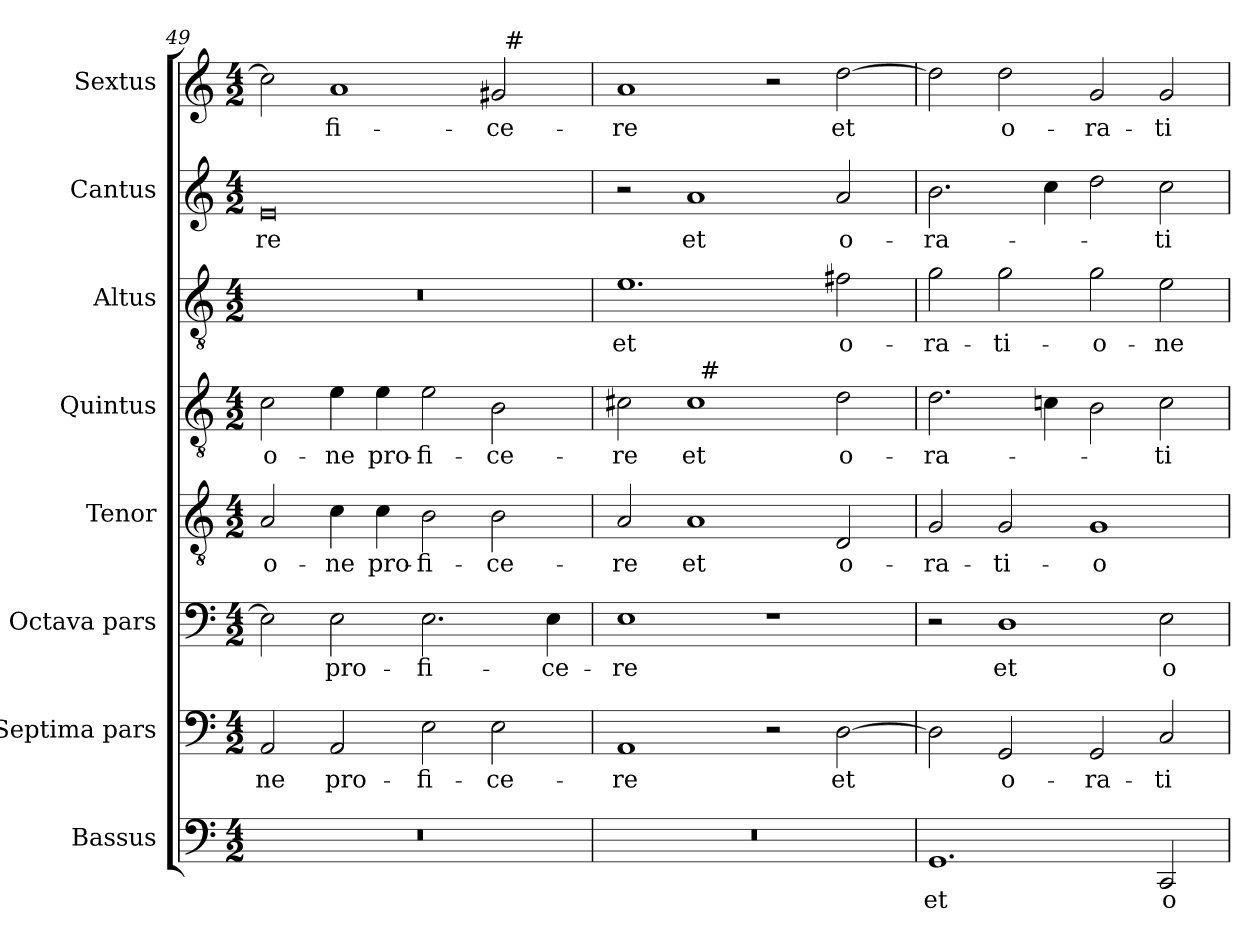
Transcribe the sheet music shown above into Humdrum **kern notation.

**kern	**text	**kern	**text	**kern	**text	**kern	**text	**kern	**text	**kern	**text	**kern	**text	**kern	**text
*part8	*part8	*part7	*part7	*part6	*part6	*part5	*part5	*part4	*part4	*part3	*part3	*part2	*part2	*part1	*part1
*staff8	*staff8	*staff7	*staff7	*staff6	*staff6	*staff5	*staff5	*staff4	*staff4	*staff3	*staff3	*staff2	*staff2	*staff1	*staff1
*I"Bassus	*	*I"Septima pars	*	*I"Octava pars	*	*I"Tenor	*	*I"Quintus	*	*I"Altus	*	*I"Cantus	*	*I"Sextus	*
*I'B.	*	*	*	*	*	*I'T.	*	*	*	*I'A.	*	*I'C.	*	*	*
*clefF4	*	*clefF4	*	*clefF4	*	*clefGv2	*	*clefGv2	*	*clefGv2	*	*clefG2	*	*clefG2	*
*	*	*	*	*	*	*ITrd7c12	*	*ITrd7c12	*	*ITrd7c12	*	*	*	*	*
*k[]	*	*k[]	*	*k[]	*	*k[]	*	*k[]	*	*k[]	*	*k[]	*	*k[]	*
*C:	*	*C:	*	*C:	*	*C:	*	*C:	*	*C:	*	*C:	*	*C:	*
*M4/2	*	*M4/2	*	*M4/2	*	*M4/2	*	*M4/2	*	*M4/2	*	*M4/2	*	*M4/2	*
=49	=49	=49	=49	=49	=49	=49	=49	=49	=49	=49	=49	=49	=49	=49	=49
!LO:N:vis=1	!	!	!LO:LY:b	!	!	!	!LO:LY:b	!	!LO:LY:b	!LO:N:vis=1	!	!	!LO:LY:b	!	!
*	*	*	*	*	*	*	*	*	*	*	*	*	*	*^	*
0r	.	2AA/	-ne	2E\]	.	2AA/	-o-	2C\	-o-	0r	.	0e	-re	2cc\]	1ryy	.
!	!	!	!LO:LY:b	!	!LO:LY:b	!	!LO:LY:b	!	!LO:LY:b	!	!	!	!	!	!	!LO:LY:b
.	.	2AA/	pro-	2E\	pro-	4C\	-ne	4E\	-ne	.	.	.	.	1a	.	-fi-
!	!	!	!	!	!	!	!LO:LY:b	!	!LO:LY:b	!	!	!	!	!	!	!
.	.	.	.	.	.	4C\	pro-	4E\	pro-	.	.	.	.	.	.	.
!	!	!	!LO:LY:b	!	!LO:LY:b	!	!LO:LY:b	!	!LO:LY:b	!	!	!	!	!	!	!
.	.	2E\	-fi-	2.E\	-fi-	2BB\	-fi-	2E\	-fi-	.	.	.	.	.	2ryy	.
!	!	!	!LO:LY:b	!	!	!	!LO:LY:b	!	!LO:LY:b	!	!	!	!	!	!	!LO:LY:b
.	.	2E\	-ce-	.	.	2BB\	-ce-	2BB\	-ce-	.	.	.	.	2g#/	32ryy	-ce-
!	!	!	!	!	!	!	!	!	!	!	!	!	!	!	!LO:TX:a:t=#	!
.	.	.	.	.	.	.	.	.	.	.	.	.	.	.	4...ryy	.
!	!	!	!	!	!LO:LY:b	!	!	!	!	!	!	!	!	!	!	!
.	.	.	.	4E\	-ce-	.	.	.	.	.	.	.	.	.	.	.
=50	=50	=50	=50	=50	=50	=50	=50	=50	=50	=50	=50	=50	=50	=50	=50	=50
!LO:N:vis=1	!	!	!LO:LY:b	!	!LO:LY:b	!	!LO:LY:b	!	!LO:LY:b	!	!LO:LY:b	!	!	!	!	!LO:LY:b
*	*	*	*	*	*	*	*	*^	*	*	*	*	*	*v	*v	*
0r	.	1AA	-re	1E	-re	2AA/	-re	2C#X\	2ryy	-re	1.E	et	2r	.	1a	-re
!	!	!	!	!	!	!	!LO:LY:b	!	!	!LO:LY:b	!	!	!	!LO:LY:b	!	!
.	.	.	.	.	.	1AA	et	1C#	32ryy	et	.	.	1a	et	.	.
!	!	!	!	!	!	!	!	!	!LO:TX:a:t=#	!	!	!	!	!	!	!
.	.	.	.	.	.	.	.	.	1ryy	.	.	.	.	.	.	.
.	.	2r	.	1r	.	.	.	.	.	.	.	.	.	.	2r	.
!	!	!	!LO:LY:b	!	!	!	!LO:LY:b	!	!	!LO:LY:b	!	!LO:LY:b	!	!LO:LY:b	!	!LO:LY:b
.	.	[>2D\	et	.	.	2DD/	o-	2D\	.	o-	2F#X\	o-	2a/	o-	[>2dd\	et
.	.	.	.	.	.	.	.	.	4...ryy	.	.	.	.	.	.	.
=51	=51	=51	=51	=51	=51	=51	=51	=51	=51	=51	=51	=51	=51	=51	=51	=51
!	!LO:LY:b	!	!	!	!	!	!LO:LY:b	!	!	!LO:LY:b	!	!LO:LY:b	!	!LO:LY:b	!	!
*	*	*	*	*	*	*	*	*v	*v	*	*	*	*	*	*	*
1.GG	et	2D\]	.	2r	.	2GG/	-ra-	2.D\	-ra-	2G\	-ra-	2.b\	-ra-	2dd\]	.
!	!	!	!LO:LY:b	!	!LO:LY:b	!	!LO:LY:b	!	!	!	!LO:LY:b	!	!	!	!LO:LY:b
.	.	2GG/	o-	1D	et	2GG/	-ti-	.	.	2G\	-ti-	.	.	2dd\	o-
.	.	.	.	.	.	.	.	4Cn\	.	.	.	4cc\	.	.	.
!	!	!	!LO:LY:b	!	!	!	!LO:LY:b	!	!	!	!LO:LY:b	!	!	!	!LO:LY:b
.	.	2GG/	-ra-	.	.	1GG	-o-	2BB\	.	2G\	-o-	2dd\	.	2g/	-ra-
!	!LO:LY:b	!	!LO:LY:b	!	!LO:LY:b	!	!	!	!LO:LY:b	!	!LO:LY:b	!	!LO:LY:b	!	!LO:LY:b
2CC/	o-	2C/	-ti-	2E\	o-	.	.	2C\	-ti-	2E\	-ne	2cc\	-ti-	2g/	-ti-
=	=	=	=	=	=	=	=	=	=	=	=	=	=	=	=
*-	*-	*-	*-	*-	*-	*-	*-	*-	*-	*-	*-	*-	*-	*-	*-
